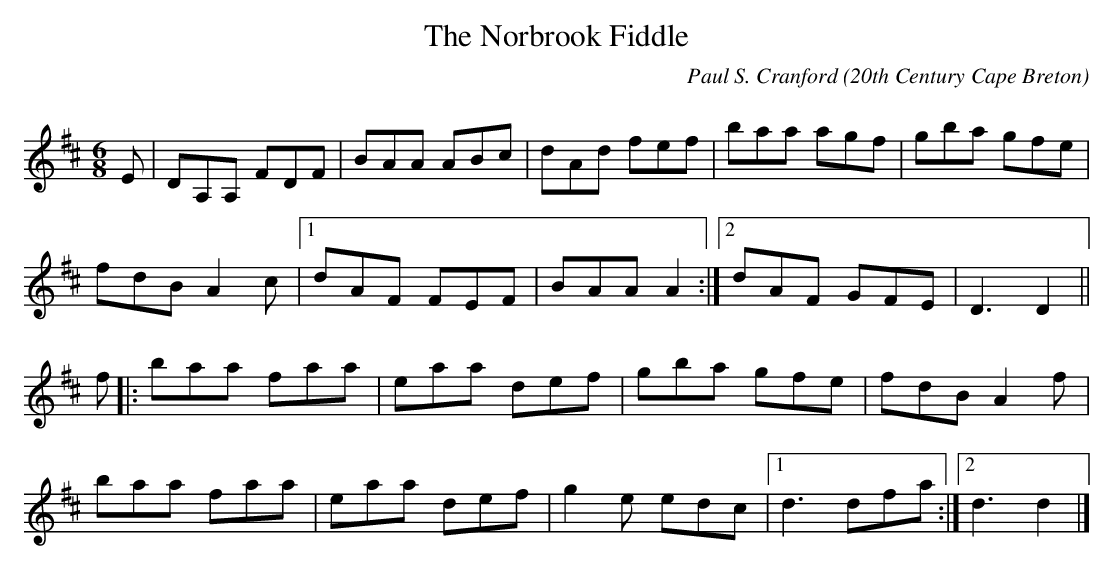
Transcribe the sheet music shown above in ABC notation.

X:1
T:The Norbrook Fiddle
C:Paul S. Cranford
O:20th Century Cape Breton
Q:312
L:1/8
M:6/8
K:D
E|DA,A, FDF|BAA ABc|dAd fef|baa agf|gba gfe|!
fdB A2 c|[1dAF FEF|BAA A2:|[2dAF GFE|D3 D2||!
f|:baa faa|eaa def|gba gfe|fdB A2f|!
baa faa|eaa def|g2 e edc|[1d3 dfa:|[2d3 d2|]
